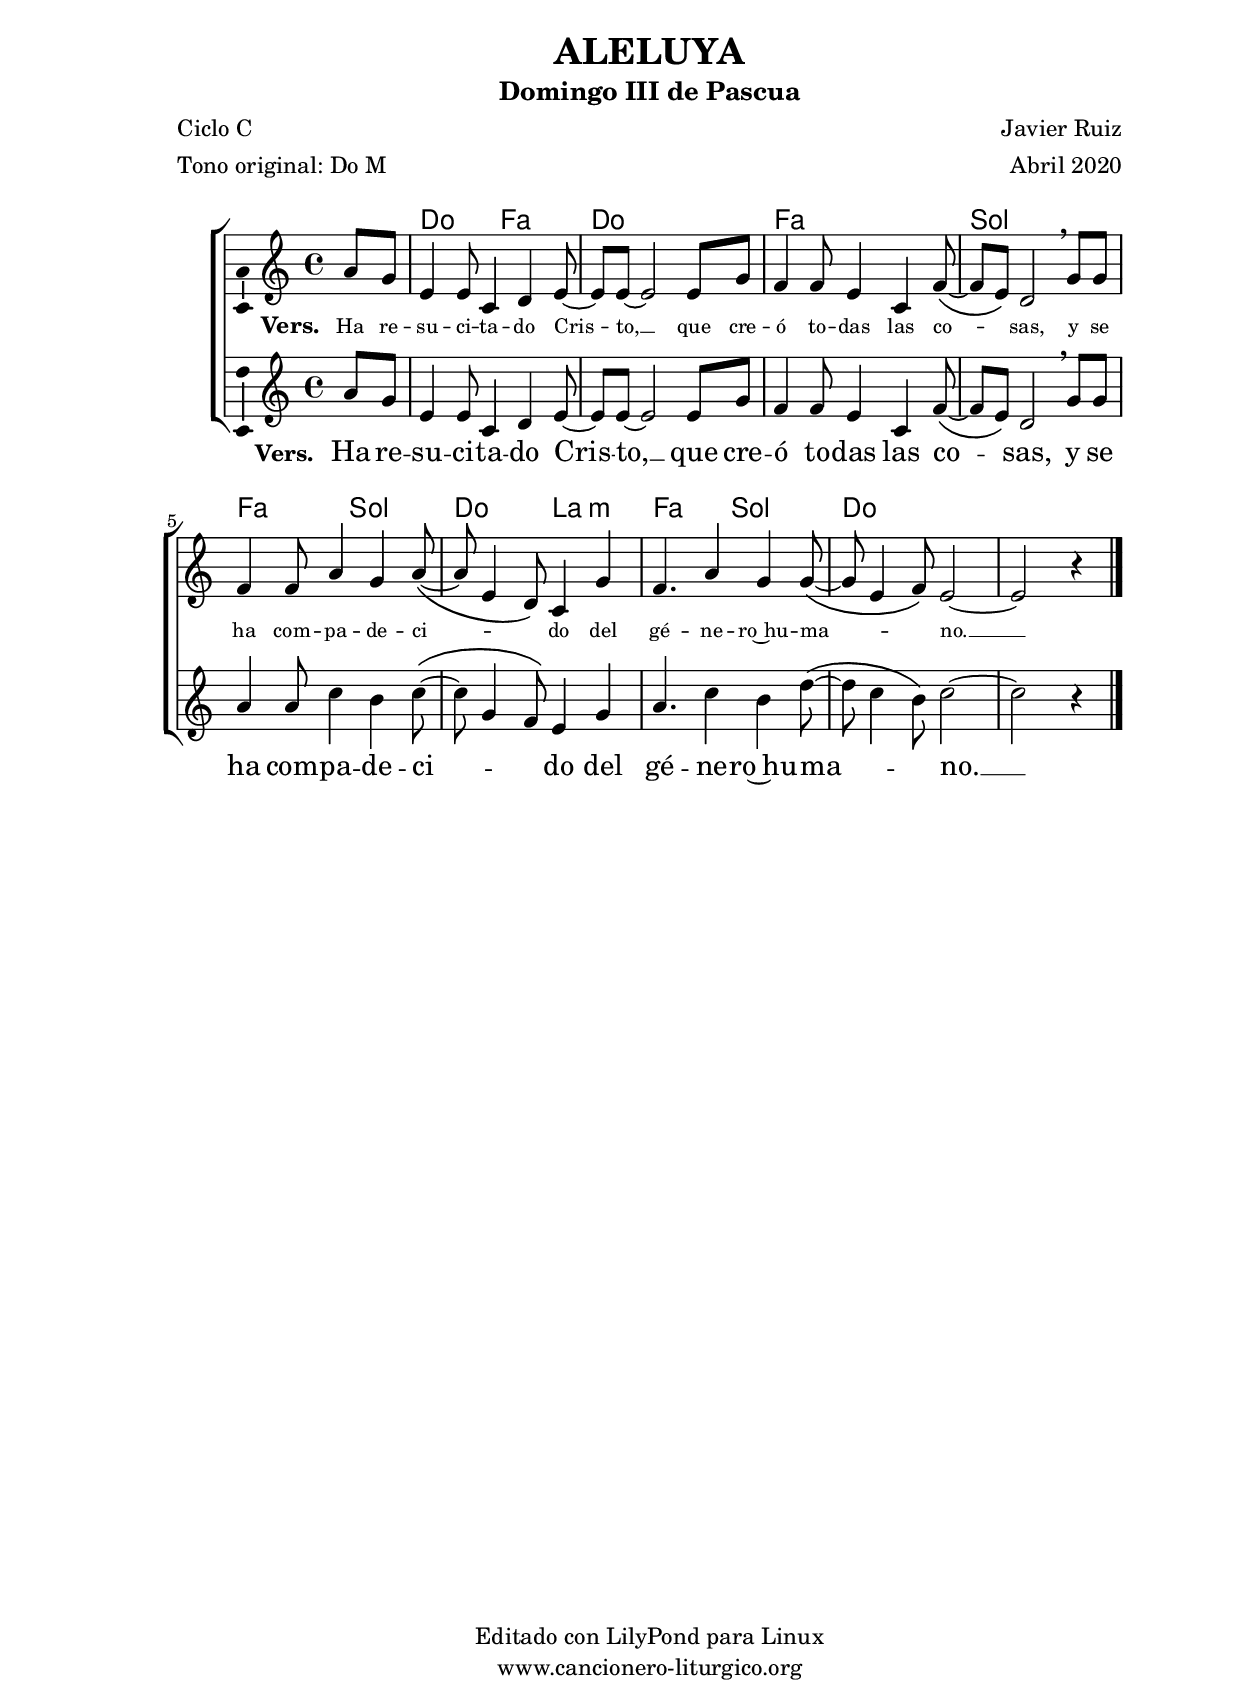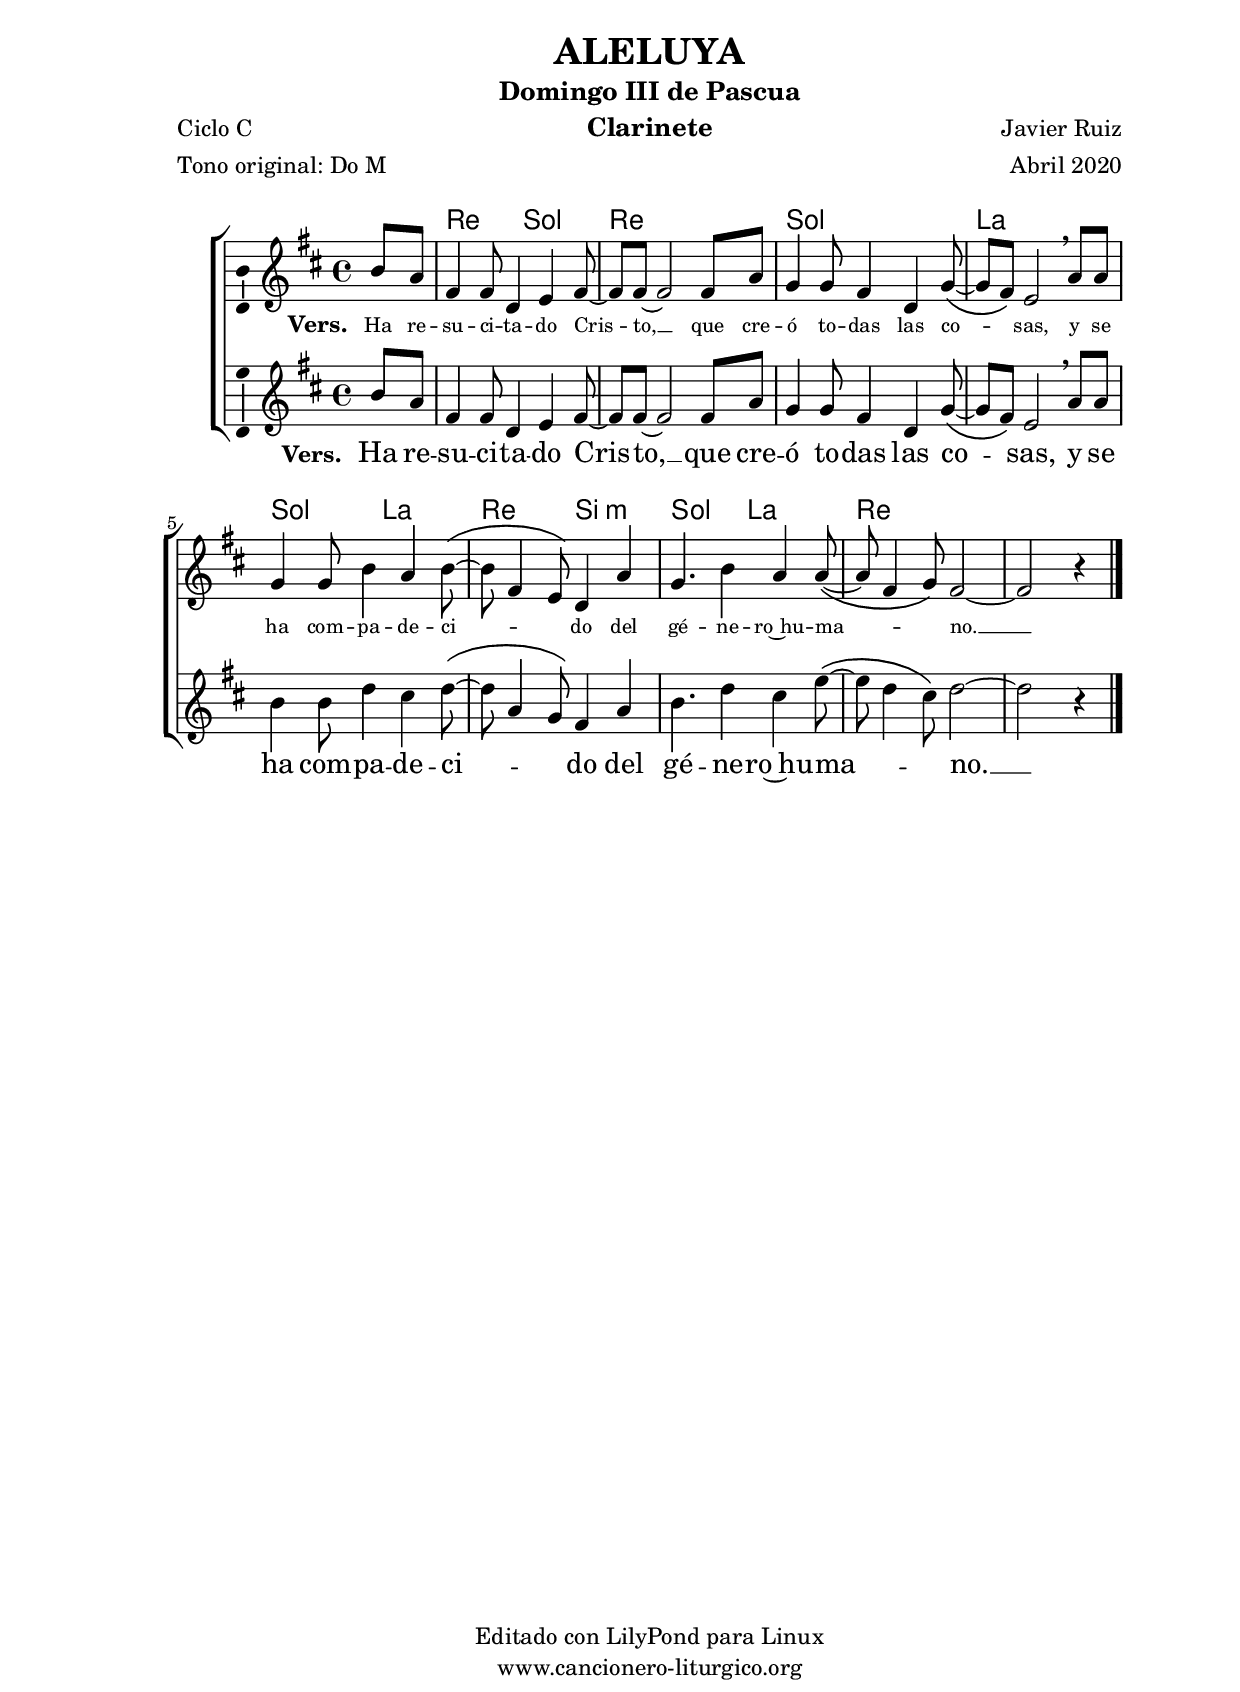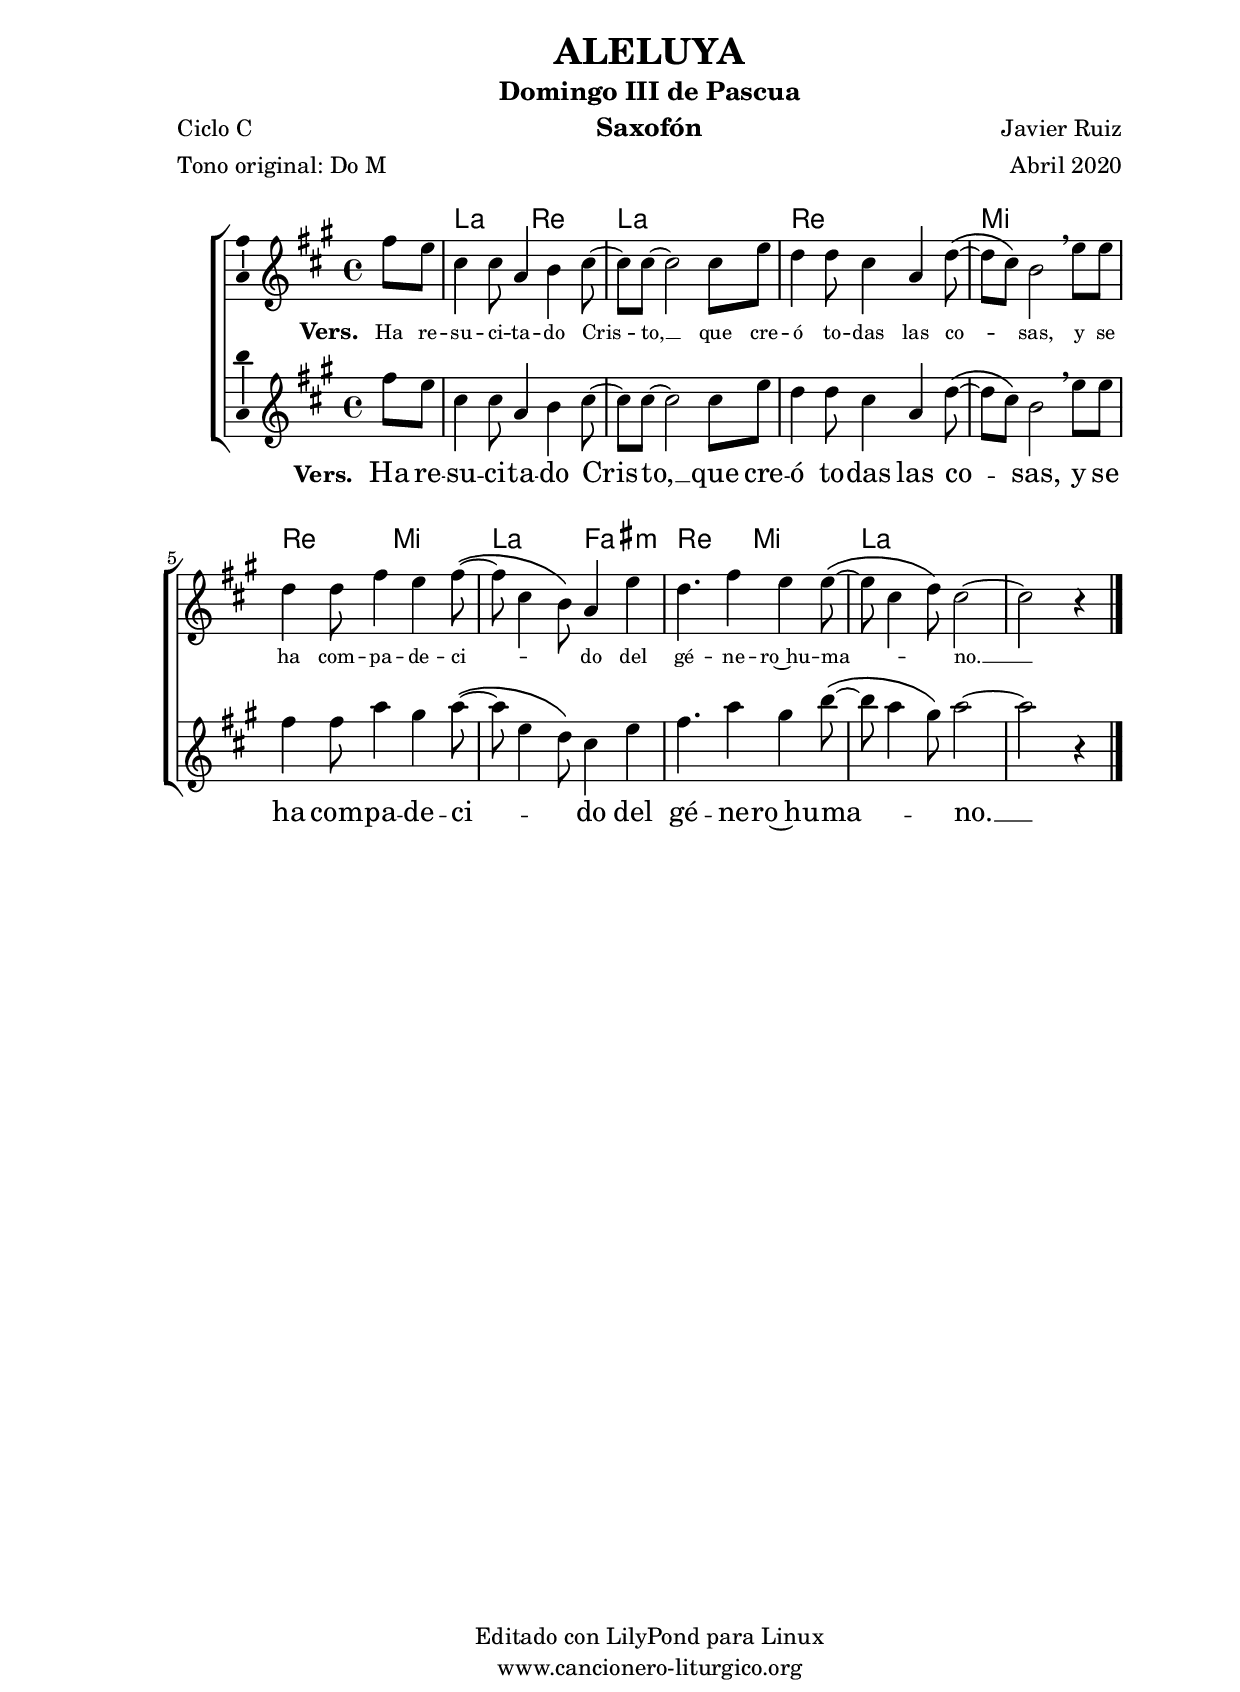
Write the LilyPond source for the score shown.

%
%para convertir .midi en .wav:
%timidity filename.midi -Ow -o finename.wav
%
%
%Para convertir de .wav a .mp3:
%lame -h -m j filename.wav
%
%
%para escuchar el midi:
%timidity nombrefichero.midi
%


%versión de lilypond para la que se ha escrito esta partitura:
\version "2.16.0"

	%Tamaño papel
	#(set-default-paper-size "a4")
	%Tamaño partitura
	#(set-global-staff-size 20)
	%No responde al pulsar sobre una nota
	#(ly:set-option 'point-and-click #f)

%parámetros del encabezamiento:
\header {
	title = "ALELUYA"
	subtitle = "Domingo III de Pascua"
	composer = "Javier Ruiz"
	poet = "Ciclo C"
	meter = "Tono original: Do M"
	arranger = "Abril 2020"
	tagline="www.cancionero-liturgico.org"
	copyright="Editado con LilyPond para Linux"
	}

%parámetros asociados al papel:
\paper  {
	oddHeaderMarkup = \markup {\fill-line { \on-the-fly #not-first-page \fromproperty #'header:title \on-the-fly #not-first-page \fromproperty #'header:composer }}
	evenHeaderMarkup = \markup {\fill-line { \fromproperty #'header:composer \fromproperty #'header:title }}
	#(set-paper-size "a4")
	print-page-number = ##f
	first-page-number = 1
	print-first-page-number = ##f
%	head-separation = 3.0 \cm
	top-margin = 1.5 \cm
%	top-margin = 2.0 \cm
%%%	bottom-margin = 0.5\cm
	bottom-margin = 0.2\cm
	left-margin = 3.0 \cm
	line-width = 16.0 \cm 
	indent = 8\mm
	interscoreline = 2.\mm
	between-system-space = 15\mm
%	para que las partituras no llenen la hoja:
	ragged-bottom = ##t
%	idem para la última hoja:
	ragged-last-bottom = ##f
%	para que las partituras llenen el ancho del papel:
	ragged-last = ##f
	after-title-space = 2.5 \cm
%page-count=2
system-count=2

	%Flexible Vertical Spacing
%	markup-markup-spacing =
%	#'((basic-distance . 15) (minimum-distance . 15) (padding . 3))
	markup-system-spacing =
	#'((basic-distance . 15) (minimum-distance . 15) (padding . 3))
	system-system-spacing =
	#'((basic-distance . 15) (minimum-distance . 15) (padding . 3))
	score-system-spacing =
	#'((basic-distance . 15) (minimum-distance . 15) (padding . 5))
%	top-system-spacing = % header
%	#'((basic-distance . 8) (minimum-distance . 0) (padding . 0))
%	top-markup-spacing =
%	#'((basic-distance . 20) (minimum-distance . 20) (padding . 0))
	last-bottom-spacing = % footer
	#'((basic-distance . 5) (minimum-distance . 5) (padding . 0))
%	score-markup-spacing =
%	#'((basic-distance . 16) (minimum-distance . 13) (padding . 0))

	}


%parámetros que afectan a toda la partitura:
global =  {
	%clave de sol (G):
	\clef G
	%armadura:
%	\transpose c ees
	\key c \major
	\tempo 4=110
	\set Score.tempoHideNote = ##t
	}


acordes = {
	\italianChords
	\chordmode {
%	\transpose c ees
{

s4
c2 f c c f f g g
f2 g c a:m f g c c c2

	}
	}
}


melodiatrompeta = 
%	\transpose c ees
{

	\relative c''{
	\time 4/4

\partial4
r4
r4
r1
r8 e4 <d f>8 <e g>2
r1
r8 g4 <f a>8 <g b>2
r1
r8 c,4 <b d>8 <c e>2
r1
r8 g'4 <e a>8 <c g'>2~
<c g'>2 r4

}
	\bar "|."
	}


melodiatres = 
%	\transpose c ees
{

	\relative c'{
	\time 4/4

\partial4
a'8 g
e4 e8 c4 d4 e8~
e8 e~e2 e8 g
f4 f8 e4 c4 f8~
\(f8 e\) d2 \breathe g8 g
f4 f8 a4 g a8~
\(a8 e4 d8\) c4 g'
f4. a4 g g8~
\(g8 e4 f8\) e2~
e2 r4 %s4

}

	\bar "|."
	}


melodiabajo = 
%	\transpose c ees
{

	%clave de fa (F):
	\clef F

	\relative c{
	\time 4/4

\partial4
r4
c4. c8 f4. f8
c4. c8 c2
f4. f8 d4. d8
g4. g8 g2
f4. f8 g4. g8
c,4. c8 a4. a8
f'4. f8 g4. g8
c,4. c8 c2~
c2 r4 %s4

}

	\bar "|."
	}


melodia = 
%	\transpose c ees
{

	\relative c'{
	\time 4/4

\partial4
a'8 g
e4 e8 c4 d4 e8~
e8 e~e2 e8 g
f4 f8 e4 c4 f8~
\(f8 e\) d2 \breathe g8 g
a4 a8 c4 b c8~
\(c8 g4 f8\) e4 g4
a4. c4 b d8~
\(d8 c4 b8\) c2~
c2 r4 %s4

}

	\bar "|."
	}


texto = \lyricmode {
\set stanza =#"Vers. "
Ha re -- su -- ci -- ta -- do Cris -- to, __
que cre -- ó to -- das las co -- _ sas,
y se ha com -- pa -- de -- ci -- _ _ do
del gé -- ne -- ro~hu -- ma -- _ _ no. __
	}

textotres = \lyricmode {
\override LyricText #'font-size = #-1
\set stanza =#"Vers. "
Ha re -- su -- ci -- ta -- do Cris -- to, __
que cre -- ó to -- das las co -- _ sas,
y se ha com -- pa -- de -- ci -- _ _ do
del gé -- ne -- ro~hu -- ma -- _ _ no. __
	}


acordesStaff = \context ChordNames = acordesStaff <<
	\set chordChanges = ##t
	\acordes
	>>

voztrompetaStaff = \context Voice = voztrompetaStaff
<<
	\override Staff.StaffSymbol #'staff-space = #(magstep -0.35)
	\set Staff.midiInstrument = #"trumpet"
	\set Staff.midiMinimumVolume = #0.6
	\set Staff.midiMaximumVolume = #0.8
	\global
	\melodiatrompeta
	>>

voztresStaff = \context Voice = voztresStaff
\with {\consists "Ambitus_engraver"}
<<
%	\override Staff.StaffSymbol #'staff-space = #(magstep -0.35)
	\set Staff.midiInstrument = #"violin"
	\set Staff.midiMinimumVolume = #0.6
	\set Staff.midiMaximumVolume = #0.8
	\global
	\relative c' \melodiatres
	>>

vozStaff = \context Voice = vozStaff
\with {\consists "Ambitus_engraver"}
<<
%	\set Staff.instrumentName = ""
%	\set Staff.shortInstrumentName = ""
%	\set Staff.midiInstrument = #"clarinet"
%	\set Staff.midiInstrument = #"cello"
	\set Staff.midiInstrument = #"flute"
%	\set Staff.midiInstrument = #"electric guitar (jazz)"
%	\set Staff.midiInstrument = #"english horn"
%	\set Staff.midiInstrument = #"violin"
%	\set Staff.midiInstrument = #"glockenspiel"
	\set Staff.midiMinimumVolume = #0.8
	\set Staff.midiMaximumVolume = #1.0
	\global
	\melodia
	>>

vozbajoStaff = \context Voice = vozbajoStaff
<<
	\override Staff.StaffSymbol #'staff-space = #(magstep -0.35)
	\set Staff.midiInstrument = #"english horn"
	\set Staff.midiMinimumVolume = #0.6
	\set Staff.midiMaximumVolume = #0.8
	\global
	\melodiabajo
	>>

textoStaff = \context Lyrics = textoStaff <<
	\lyricsto vozStaff \texto
	>>

textotresStaff = \context Lyrics = textotresStaff <<
	\lyricsto voztresStaff \textotres
	>>


\book {
	\score {
		<<
		\context ChoirStaff {
%			\override StaffGroup.SystemStartBracket #'collapse-height = #1
%			\override Score.SystemStartBar #'collapse-height = #1
			<<
			\acordesStaff
%			\voztrompetaStaff
			\voztresStaff
			\textotresStaff
			\vozStaff
			\textoStaff
%			\vozbajoStaff
			>>
			}
		>>
		\layout {
	    		\context {
				\Lyrics
				\override LyricText #'font-size = #2
				}
	   		 \context {
				\Score
				\override StaffSymbol #'staff-space = #(magstep +3)
				}
			}
		}
	\score {
		\unfoldRepeats
		<<
		\context ChoirStaff {
			<<
			\acordesStaff
			\voztrompetaStaff
			\voztresStaff
			\vozStaff
			\vozbajoStaff
			>>
			}
		>>
		\midi {
	  		\context {
	  			\Score
				tempoWholesPerMinute = #(ly:make-moment 70 4)
				}
			}
		}
	}


%Partitura para clarinete
#(define output-suffix "C")
\book {
	\header{
		instrument = "Clarinete"
		}
	\score {
		<<
		\context ChoirStaff {
%			\override StaffGroup.SystemStartBracket #'collapse-height = #1
%			\override Score.SystemStartBar #'collapse-height = #1
\transpose c d
			<<
			\acordesStaff
%			\voztrompetaStaff
			\voztresStaff
			\textotresStaff
			\vozStaff
			\textoStaff
%			\vozbajoStaff
			>>
			}
		>>
		\layout {
	    		\context {
				\Lyrics
				\override LyricText #'font-size = #2
				}
	   		 \context {
				\Score
				\override StaffSymbol #'staff-space = #(magstep +3)
				}
			}
		}
	}


%Partitura para saxofón
#(define output-suffix "S")
\book {
	\header{
		instrument = "Saxofón"
		}
	\score {
		<<
		\context ChoirStaff {
%			\override StaffGroup.SystemStartBracket #'collapse-height = #1
%			\override Score.SystemStartBar #'collapse-height = #1
\transpose c a
			<<
			\acordesStaff
%			\voztrompetaStaff
			\voztresStaff
			\textotresStaff
			\vozStaff
			\textoStaff
%			\vozbajoStaff
			>>
			}
		>>
		\layout {
	    		\context {
				\Lyrics
				\override LyricText #'font-size = #2
				}
	   		 \context {
				\Score
				\override StaffSymbol #'staff-space = #(magstep +3)
				}
			}
		}
	}


